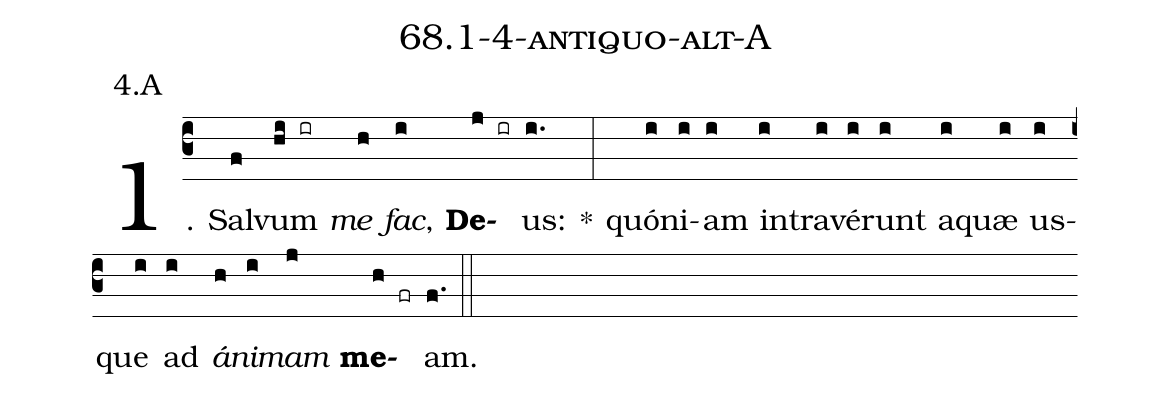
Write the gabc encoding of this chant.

name: 68.1-4-antiquo-alt-A;
annotation: 4.A;
%%
(c3)1. Sal(f)vum(hi ir) <i>me</i>(h) <i>fac</i>,(i) <b>De</b>(j ir)us:(i.) *(:) quón(i)i(i)am(i) in(i)tra(i)vé(i)runt(i) a(i)quæ(i) us(i)que(i) ad(i) <i>á</i>(h)<i>ni</i>(i)<i>mam</i>(j) <b>me</b>(h fr)am.(f.) (::)


%E(i) u(h) o(i) u(j) a(h) e.(f.) (::)
